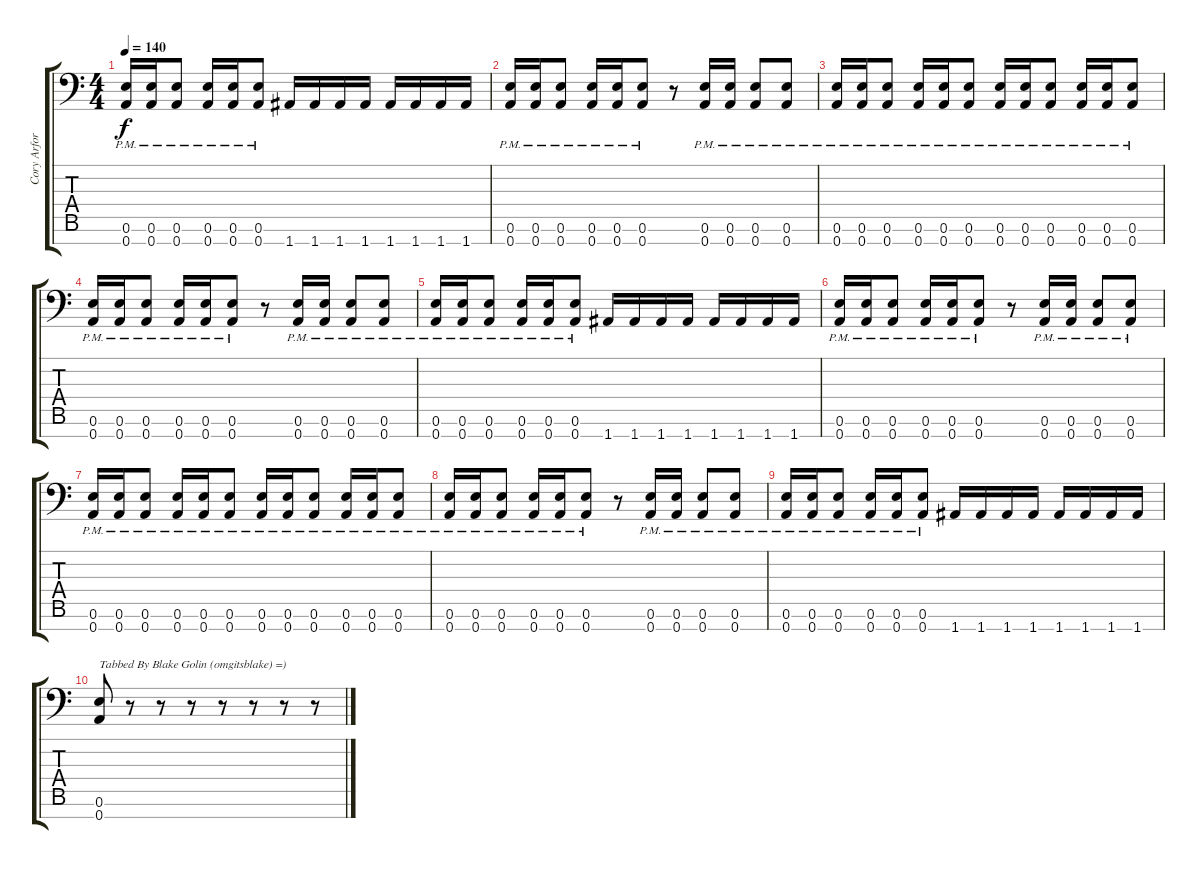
\track ("Cory Arford" "Cory Arfor") {instrument overdrivenguitar}
\staff {score tabs}
\tuning (E4 B3 G3 D3 A2 E2 A1) {hide}
\ts (4 4)
\tempo 140
\clef f4
\ks c
(0.6{pm} 0.7{pm}).16{dy f} (0.6{pm} 0.7{pm}).16 (0.6{pm} 0.7{pm}).8 (0.6{pm} 0.7{pm}).16 (0.6{pm} 0.7{pm}).16 (0.6{pm} 0.7{pm}).8 1.7.16 1.7.16 1.7.16 1.7.16 1.7.16 1.7.16 1.7.16 1.7.16 |
(0.6{pm} 0.7{pm}).16 (0.6{pm} 0.7{pm}).16 (0.6{pm} 0.7{pm}).8 (0.6{pm} 0.7{pm}).16 (0.6{pm} 0.7{pm}).16 (0.6{pm} 0.7{pm}).8 r.8 (0.6{pm} 0.7{pm}).16 (0.6{pm} 0.7{pm}).16 (0.6{pm} 0.7{pm}).8 (0.6{pm} 0.7{pm}).8 |
(0.6{pm} 0.7{pm}).16 (0.6{pm} 0.7{pm}).16 (0.6{pm} 0.7{pm}).8 (0.6{pm} 0.7{pm}).16 (0.6{pm} 0.7{pm}).16 (0.6{pm} 0.7{pm}).8 (0.6{pm} 0.7{pm}).16 (0.6{pm} 0.7{pm}).16 (0.6{pm} 0.7{pm}).8 (0.6{pm} 0.7{pm}).16 (0.6{pm} 0.7{pm}).16 (0.6{pm} 0.7{pm}).8 |
(0.6{pm} 0.7{pm}).16 (0.6{pm} 0.7{pm}).16 (0.6{pm} 0.7{pm}).8 (0.6{pm} 0.7{pm}).16 (0.6{pm} 0.7{pm}).16 (0.6{pm} 0.7{pm}).8 r.8 (0.6{pm} 0.7{pm}).16 (0.6{pm} 0.7{pm}).16 (0.6{pm} 0.7{pm}).8 (0.6{pm} 0.7{pm}).8 |
(0.6{pm} 0.7{pm}).16 (0.6{pm} 0.7{pm}).16 (0.6{pm} 0.7{pm}).8 (0.6{pm} 0.7{pm}).16 (0.6{pm} 0.7{pm}).16 (0.6{pm} 0.7{pm}).8 1.7.16 1.7.16 1.7.16 1.7.16 1.7.16 1.7.16 1.7.16 1.7.16 |
(0.6{pm} 0.7{pm}).16 (0.6{pm} 0.7{pm}).16 (0.6{pm} 0.7{pm}).8 (0.6{pm} 0.7{pm}).16 (0.6{pm} 0.7{pm}).16 (0.6{pm} 0.7{pm}).8 r.8 (0.6{pm} 0.7{pm}).16 (0.6{pm} 0.7{pm}).16 (0.6{pm} 0.7{pm}).8 (0.6{pm} 0.7{pm}).8 |
(0.6{pm} 0.7{pm}).16 (0.6{pm} 0.7{pm}).16 (0.6{pm} 0.7{pm}).8 (0.6{pm} 0.7{pm}).16 (0.6{pm} 0.7{pm}).16 (0.6{pm} 0.7{pm}).8 (0.6{pm} 0.7{pm}).16 (0.6{pm} 0.7{pm}).16 (0.6{pm} 0.7{pm}).8 (0.6{pm} 0.7{pm}).16 (0.6{pm} 0.7{pm}).16 (0.6{pm} 0.7{pm}).8 |
(0.6{pm} 0.7{pm}).16 (0.6{pm} 0.7{pm}).16 (0.6{pm} 0.7{pm}).8 (0.6{pm} 0.7{pm}).16 (0.6{pm} 0.7{pm}).16 (0.6{pm} 0.7{pm}).8 r.8 (0.6{pm} 0.7{pm}).16 (0.6{pm} 0.7{pm}).16 (0.6{pm} 0.7{pm}).8 (0.6{pm} 0.7{pm}).8 |
(0.6{pm} 0.7{pm}).16 (0.6{pm} 0.7{pm}).16 (0.6{pm} 0.7{pm}).8 (0.6{pm} 0.7{pm}).16 (0.6{pm} 0.7{pm}).16 (0.6{pm} 0.7{pm}).8 1.7.16 1.7.16 1.7.16 1.7.16 1.7.16 1.7.16 1.7.16 1.7.16 |
(0.6 0.7).8{txt "Tabbed By Blake Golin (omgitsblake) =)"} r.8 r.8 r.8 r.8 r.8 r.8 r.8
